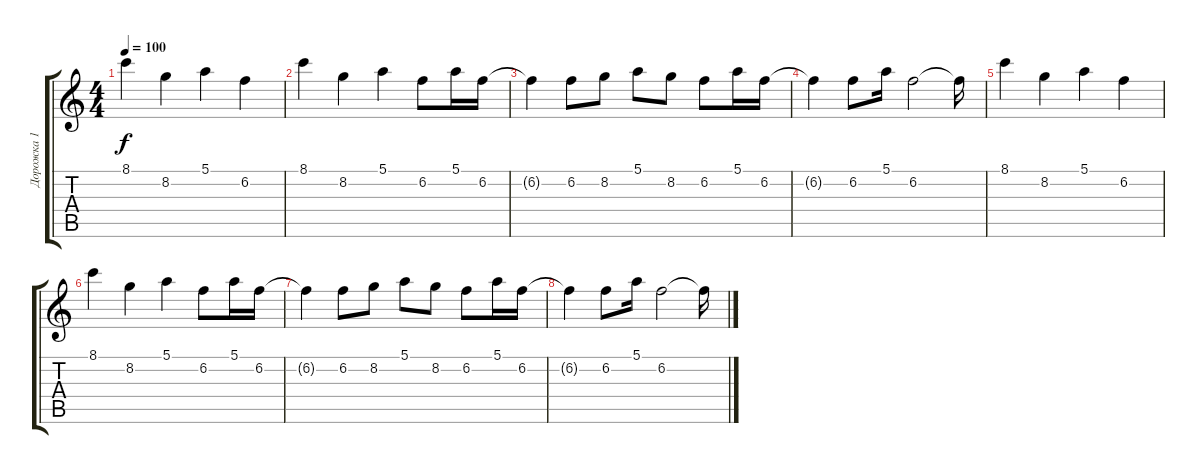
\track ("Дорожка 1" "Дорожка 1") {instrument distortionguitar}
\staff {score tabs}
\tuning (E4 B3 G3 D3 A2 E2) {hide}
\ts (4 4)
\tempo 100
\clef g2
\ks c
8.1.4{dy f} 8.2.4 5.1.4 6.2.4 |
8.1.4 8.2.4 5.1.4 6.2.8 5.1.16 6.2.16 |
6.2{t}.4 6.2.8 8.2.8 5.1.8 8.2.8 6.2.8 5.1.16 6.2.16 |
6.2{t}.4 6.2.8 5.1.16 6.2.2 6.2{t}.16 |
8.1.4 8.2.4 5.1.4 6.2.4 |
8.1.4 8.2.4 5.1.4 6.2.8 5.1.16 6.2.16 |
6.2{t}.4 6.2.8 8.2.8 5.1.8 8.2.8 6.2.8 5.1.16 6.2.16 |
6.2{t}.4 6.2.8 5.1.16 6.2.2 6.2{t}.16
